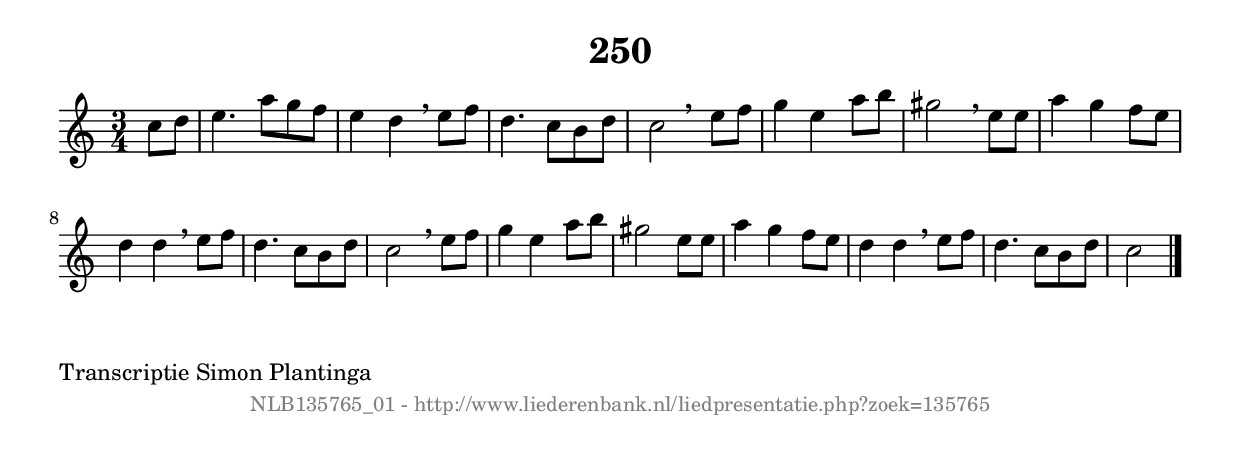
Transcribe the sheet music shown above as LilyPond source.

%
% produced by wce2krn 1.64 (7 June 2014)
%
\version"2.16"
#(append! paper-alist '(("long" . (cons (* 210 mm) (* 2000 mm)))))
#(set-default-paper-size "long")
sb = {\breathe}
mBreak = {\breathe }
bBreak = {\breathe }
x = {\once\override NoteHead #'style = #'cross }
gl=\glissando
itime={\override Staff.TimeSignature #'stencil = ##f }
ficta = {\once\set suggestAccidentals = ##t}
fine = {\once\override Score.RehearsalMark #'self-alignment-X = #1 \mark \markup {\italic{Fine}}}
dc = {\once\override Score.RehearsalMark #'self-alignment-X = #1 \mark \markup {\italic{D.C.}}}
dcf = {\once\override Score.RehearsalMark #'self-alignment-X = #1 \mark \markup {\italic{D.C. al Fine}}}
dcc = {\once\override Score.RehearsalMark #'self-alignment-X = #1 \mark \markup {\italic{D.C. al Coda}}}
ds = {\once\override Score.RehearsalMark #'self-alignment-X = #1 \mark \markup {\italic{D.S.}}}
dsf = {\once\override Score.RehearsalMark #'self-alignment-X = #1 \mark \markup {\italic{D.S. al Fine}}}
dsc = {\once\override Score.RehearsalMark #'self-alignment-X = #1 \mark \markup {\italic{D.S. al Coda}}}
pv = {\set Score.repeatCommands = #'((volta "1"))}
sv = {\set Score.repeatCommands = #'((volta "2"))}
tv = {\set Score.repeatCommands = #'((volta "3"))}
qv = {\set Score.repeatCommands = #'((volta "4"))}
xv = {\set Score.repeatCommands = #'((volta #f))}
\header{ tagline = ""
title = "250"
}
\score {{
\key c \major
\relative g'
{
\set melismaBusyProperties = #'()
\partial 32*8
\time 3/4
\tempo 4=120
\override Score.MetronomeMark #'transparent = ##t
\override Score.RehearsalMark #'break-visibility = #(vector #t #t #f)
c8 d8 | e4. a8 g8 f8 | e4 d4 \sb e8 f8 | d4. c8 b8 d8 | c2 \bar ":|:" \bBreak
e8 f8 | g4 e4 a8 b8 | gis2 \sb e8 e8 | a4 g4 f8 e8 | d4 d4 \sb e8 f8 | d4. c8 b8 d8 | c2 \mBreak
e8 f8 | g4 e4 a8 b8 | gis2 e8 e8 | a4 g4 f8 e8 | d4 d4 \sb e8 f8 | d4. c8 b8 d8 | c2 \bar "|."
 }}
 \midi { }
 \layout {
            indent = 0.0\cm
}
}
\markup { \wordwrap-string #" 
Transcriptie Simon Plantinga
"}
\markup { \vspace #0 } \markup { \with-color #grey \fill-line { \center-column { \smaller "NLB135765_01 - http://www.liederenbank.nl/liedpresentatie.php?zoek=135765" } } }
